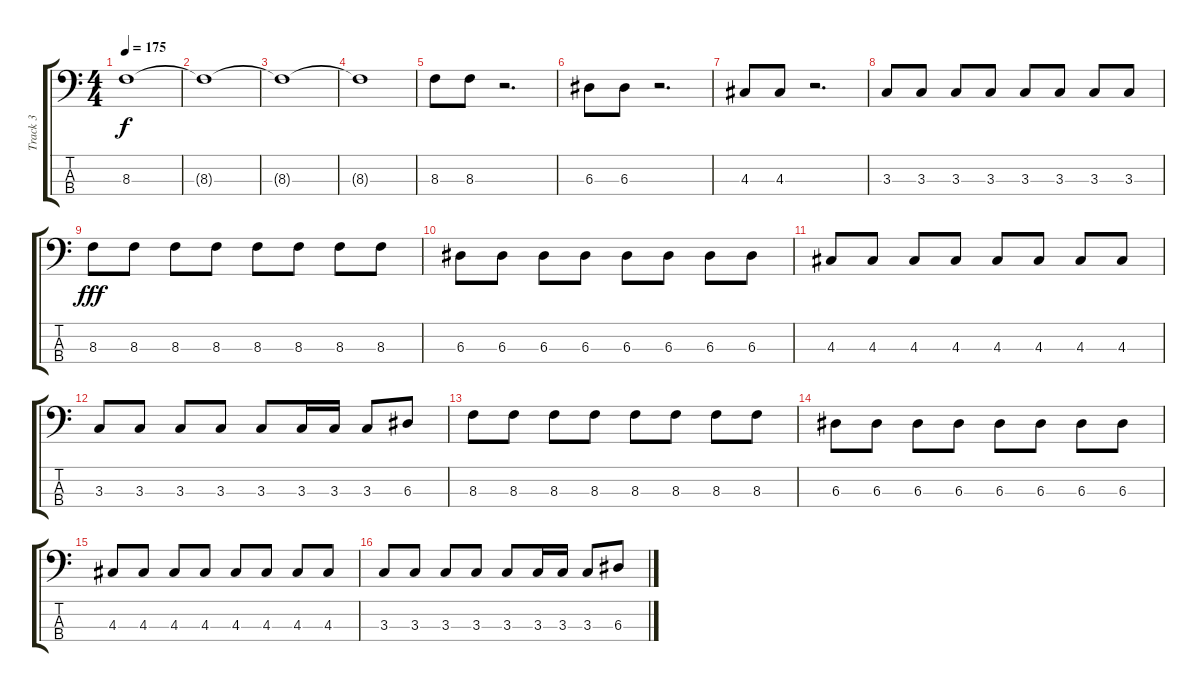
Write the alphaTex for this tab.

\track ("Track 3" "Track 3") {instrument electricbasspick}
\staff {score tabs}
\tuning (G2 D2 A1 E1) {hide}
\ts (4 4)
\tempo 175
\clef f4
\ks c
8.3{t}.1{dy f} |
8.3{t}.1 |
8.3{t}.1 |
8.3{t}.1 |
8.3.8 8.3.8 r.2{d} |
6.3.8 6.3.8 r.2{d} |
4.3.8 4.3.8 r.2{d} |
3.3.8 3.3.8 3.3.8 3.3.8 3.3.8 3.3.8 3.3.8 3.3.8 |
8.3.8{dy fff} 8.3.8 8.3.8 8.3.8 8.3.8 8.3.8 8.3.8 8.3.8 |
6.3.8 6.3.8 6.3.8 6.3.8 6.3.8 6.3.8 6.3.8 6.3.8 |
4.3.8 4.3.8 4.3.8 4.3.8 4.3.8 4.3.8 4.3.8 4.3.8 |
3.3.8 3.3.8 3.3.8 3.3.8 3.3.8 3.3.16 3.3.16 3.3.8 6.3.8 |
8.3.8 8.3.8 8.3.8 8.3.8 8.3.8 8.3.8 8.3.8 8.3.8 |
6.3.8 6.3.8 6.3.8 6.3.8 6.3.8 6.3.8 6.3.8 6.3.8 |
4.3.8 4.3.8 4.3.8 4.3.8 4.3.8 4.3.8 4.3.8 4.3.8 |
3.3.8 3.3.8 3.3.8 3.3.8 3.3.8 3.3.16 3.3.16 3.3.8 6.3.8
